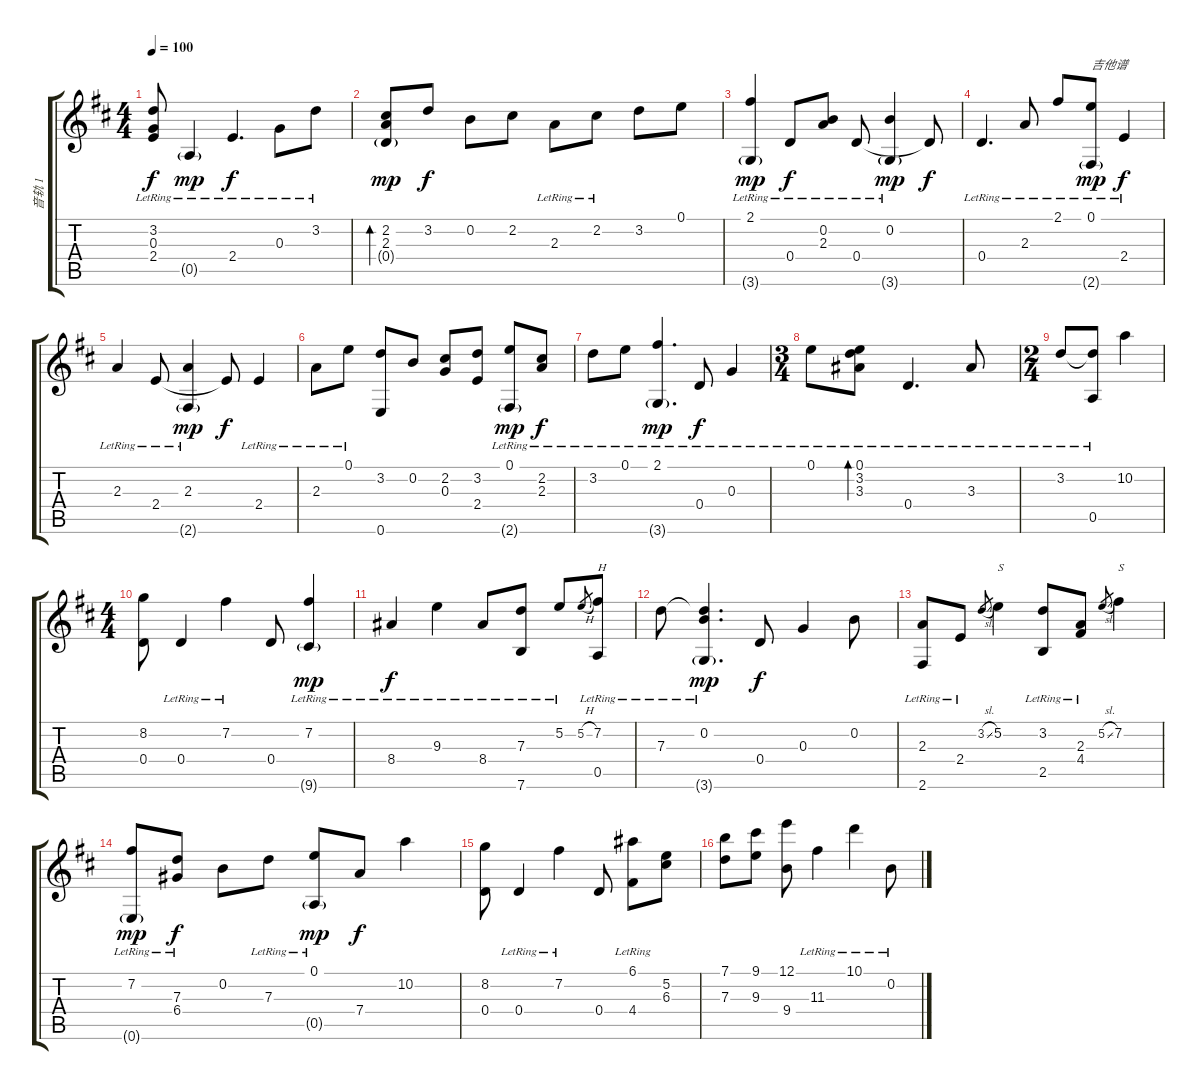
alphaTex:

\track ("音轨 1" "音轨 1") {instrument acousticguitarnylon}
\staff {score tabs}
\tuning (E4 B3 G3 D3 A2 E2) {hide}
\ts (4 4)
\tempo 100
\clef g2
\ks d
(3.2{lr} 0.3{lr} 2.4{t}).8{dy f} 0.5{g lr}.4{dy mp} 2.4{lr}.4{d dy f} 0.3{lr}.8 3.2{lr}.8 |
(2.2 2.3 0.4{g}).8{bd 480 dy mp} 3.2.8{dy f} 0.2.8 2.2.8 2.3{lr}.8 2.2{lr}.8 3.2.8 0.1.8 |
(2.1{lr} 3.6{g lr}).4{dy mp} 0.4{lr}.8{dy f} (0.2{lr} 2.3{lr}).8 0.4{lr}.8 (0.2{lr} 3.6{g lr}).4{dy mp} 0.4{t}.8{dy f} |
0.4{lr}.4{d} 2.3{lr}.8 2.1{lr}.8 (0.1{lr} 2.6{g lr}).8{txt "吉他谱" dy mp} 2.4{lr}.4{dy f} |
2.3{lr}.4 2.4{lr}.8 (2.3{lr} 2.6{g lr}).4{dy mp} 2.4{t}.8{dy f} 2.4{lr}.4 |
2.3{lr}.8 0.1{lr}.8 (3.2 0.6).8 0.2.8 (2.2 0.3).8 (3.2 2.4).8 (0.1{lr} 2.6{g lr}).8{dy mp} (2.2{lr} 2.3{lr}).8{dy f} |
3.2{lr}.8 0.1{lr}.8 (2.1{lr} 3.6{g lr}).4{d dy mp} 0.4{lr}.8{dy f} 0.3{lr}.4 |
\ts (3 4)
0.1{lr}.8 (0.1{lr} 3.2{lr} 3.3{lr}).8{bd 480} 0.4{lr}.4{d} 3.3{lr}.8 |
\ts (2 4)
3.2{lr}.8 (3.2{t} 0.5{lr}).8 10.2.4 |
\ts (4 4)
(8.2 0.4).8 0.4{lr}.4 7.2{lr}.4 0.4.8 (7.2{lr} 9.6{g lr}).4{dy mp} |
8.4{lr}.4{dy f} 9.3{lr}.4 8.4{lr}.8 (7.3{lr} 7.6{lr}).8 5.2{lr}.8 5.2{h}.8{gr} (7.2{lr} 0.5{lr}).8{txt "H"} |
7.3{lr}.8 (0.2{lr} 7.3{t} 3.6{g lr}).4{d dy mp} 0.4.8{dy f} 0.3.4 0.2.8 |
(2.3{lr} 2.6{lr}).8 2.4{lr}.8 3.2{sl}.8{gr} 5.2.4{txt "S"} (3.2{lr} 2.5{lr}).8 (2.3{lr} 4.4{lr}).8 5.2{sl}.8{gr} 7.2.4{txt "S"} |
(7.2{lr} 0.6{g lr}).8{dy mp} (7.3{lr} 6.4{lr}).8{dy f} 0.2.8 7.3{lr}.8 (0.1{lr} 0.5{g lr}).8{dy mp} 7.4.8{dy f} 10.2.4 |
(8.2 0.4).8 0.4{lr}.4 7.2{lr}.4 0.4.8 (6.1{lr} 4.4{lr}).8 (5.2 6.3).8 |
(7.1 7.3).8 (9.1 9.3).8 (12.1 9.4).8 11.3{lr}.4 10.1{lr}.4 0.2{lr}.8
